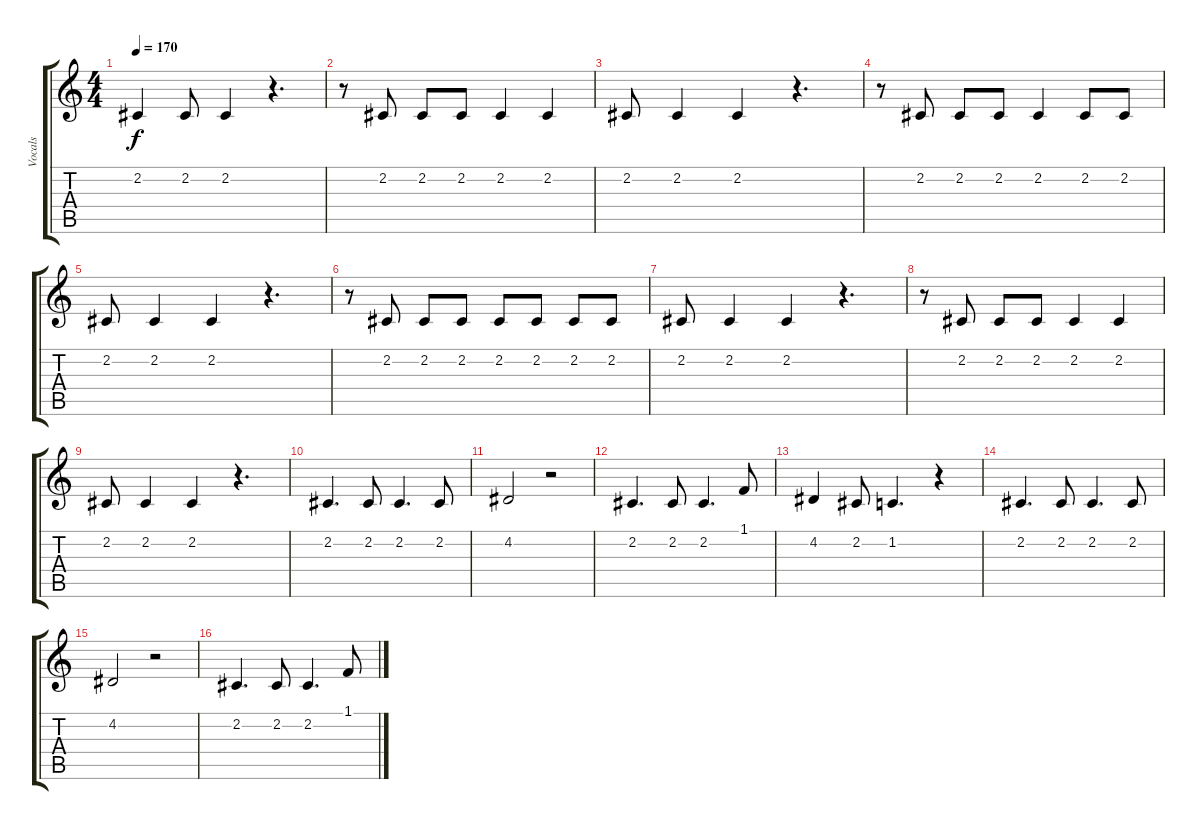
\track ("Vocals" "Vocals") {instrument bassoon}
\staff {score tabs}
\tuning (E4 B3 G3 D3 A2 E2) {hide}
\ts (4 4)
\tempo 170
\clef g2
\ks c
2.2.4{dy f} 2.2.8 2.2.4 r.4{d} |
r.8 2.2.8 2.2.8 2.2.8 2.2.4 2.2.4 |
2.2.8 2.2.4 2.2.4 r.4{d} |
r.8 2.2.8 2.2.8 2.2.8 2.2.4 2.2.8 2.2.8 |
2.2.8 2.2.4 2.2.4 r.4{d} |
r.8 2.2.8 2.2.8 2.2.8 2.2.8 2.2.8 2.2.8 2.2.8 |
2.2.8 2.2.4 2.2.4 r.4{d} |
r.8 2.2.8 2.2.8 2.2.8 2.2.4 2.2.4 |
2.2.8 2.2.4 2.2.4 r.4{d} |
2.2.4{d} 2.2.8 2.2.4{d} 2.2.8 |
4.2.2 r.2 |
2.2.4{d} 2.2.8 2.2.4{d} 1.1.8 |
4.2.4 2.2.8 1.2.4{d} r.4 |
2.2.4{d} 2.2.8 2.2.4{d} 2.2.8 |
4.2.2 r.2 |
2.2.4{d} 2.2.8 2.2.4{d} 1.1.8
